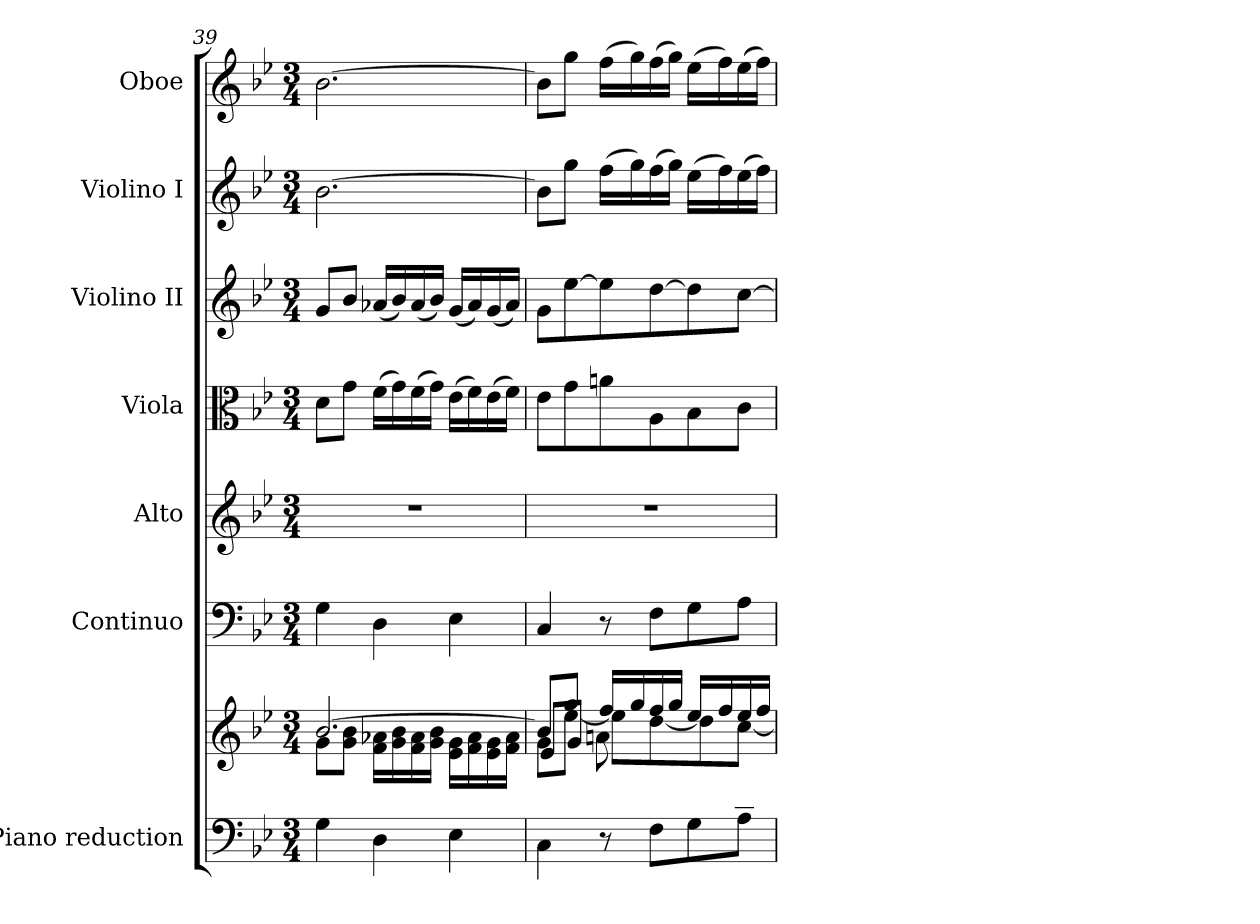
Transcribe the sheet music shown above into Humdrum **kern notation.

**kern	**kern	**kern	**kern	**kern	**kern	**kern	**kern
*part7	*part7	*part6	*part5	*part4	*part3	*part2	*part1
*staff8	*staff7	*staff6	*staff5	*staff4	*staff3	*staff2	*staff1
*I"Piano reduction	*	*I"Continuo	*I"Alto	*I"Viola	*I"Violino II	*I"Violino I	*I"Oboe
*I'Pno	*	*	*	*	*	*	*I'Ob
!!LO:LB:g=z
*clefF4	*clefG2	*clefF4	*clefG2	*clefC3	*clefG2	*clefG2	*clefG2
*k[b-e-]	*k[b-e-]	*k[b-e-]	*k[b-e-]	*k[b-e-]	*k[b-e-]	*k[b-e-]	*k[b-e-]
*M3/4	*M3/4	*M3/4	*M3/4	*M3/4	*M3/4	*M3/4	*M3/4
=39	=39	=39	=39	=39	=39	=39	=39
*	*^	*	*	*	*	*	*
4G\	[2.b-/	8g\L	4G\	2.r	8d\L	8g/L	[2.b-\	[2.b-\
.	.	8g\ 8b-\J	.	.	8g\J	8b-/J	.	.
4D\	.	16f\ 16a-X\LL	4D\	.	(16f\LL	(16a-X/LL	.	.
.	.	16g\ 16b-\	.	.	16g\)	16b-/)	.	.
.	.	16f\ 16a-\	.	.	(16f\	(16a-/	.	.
.	.	16g\ 16b-\JJ	.	.	16g\JJ)	16b-/JJ)	.	.
4E-\	.	16e-\ 16g\LL	4E-\	.	(16e-\LL	(16g/LL	.	.
.	.	16f\ 16a-\	.	.	16f\)	16a-/)	.	.
.	.	16e-\ 16g\	.	.	(16e-\	(16g/	.	.
.	.	16f\ 16a-\JJ	.	.	16f\JJ)	16a-/JJ)	.	.
=40	=40	=40	=40	=40	=40	=40	=40	=40
*^	*	*^	*	*	*	*	*	*
4.ryy	4C\	8b-/L]	8g\L	8e-/L	4C/	2.r	8e-\L	8g\L	8b-\L]	8b-\L]
.	.	8gg/J	[8ee-\J	8g/J	.	.	8g\	[8ee-\	8gg\J	8gg\J
.	8r	16ff/LL	8ee-\L]	8an\L	8r	.	8an\	8ee-\]	(16ff\LL	(16ff\LL
.	.	16gg/	.	.	.	.	.	.	16gg\)	16gg\)
8A/	8F\L	16ff/	[8dd\	4.ryy	8F\L	.	8A\	[8dd\	(16ff\	(16ff\
.	.	16gg/JJ	.	.	.	.	.	.	16gg\JJ)	16gg\JJ)
8B-/	8G\	16ee-/LL	8dd\]	.	8G\	.	8B-\	8dd\]	(16ee-\LL	(16ee-\LL
.	.	16ff/	.	.	.	.	.	.	16ff\)	16ff\)
8c/J	8A\J	16ee-/	[8cc\J	.	8A\J	.	8c\J	[8cc\J	(16ee-\	(16ee-\
.	.	16ff/JJ	.	.	.	.	.	.	16ff\JJ)	16ff\JJ)
*v	*v	*	*	*	*	*	*	*	*	*
*	*v	*v	*v	*	*	*	*	*	*
=	=	=	=	=	=	=	=
*-	*-	*-	*-	*-	*-	*-	*-
